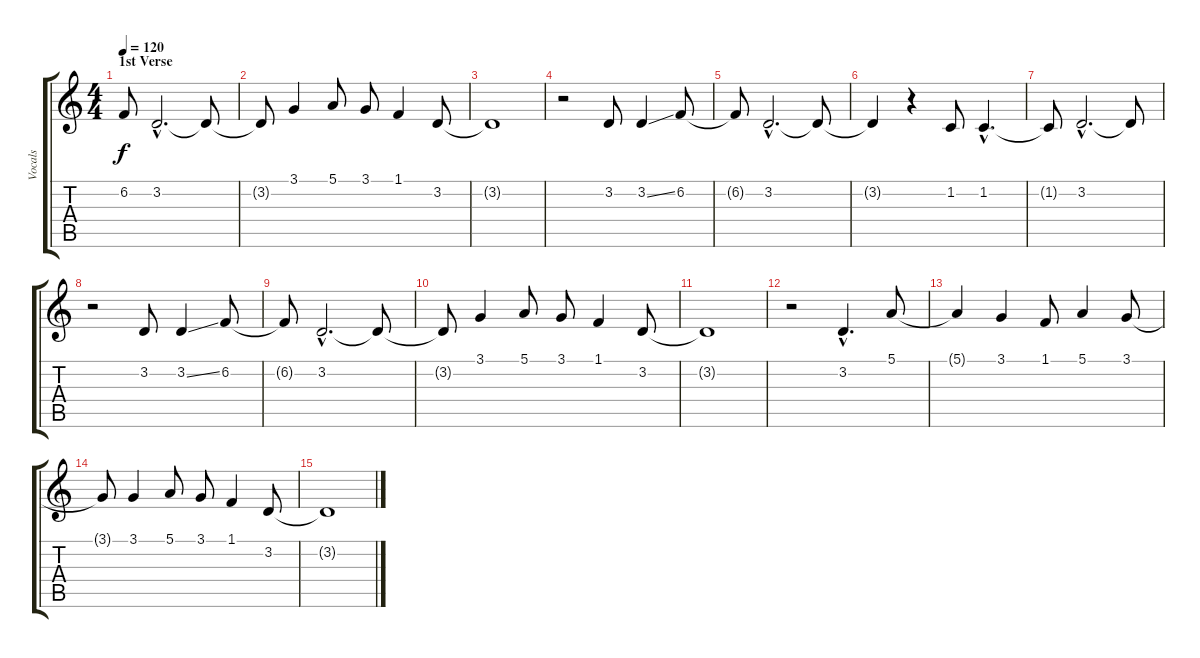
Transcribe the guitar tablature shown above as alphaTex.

\track ("Vocals" "Vocals") {instrument sopranosax}
\staff {score tabs}
\tuning (E4 B3 G3 D3 A2 E2) {hide}
\ts (4 4)
\section ("" "1st Verse")
\tempo 120
\clef g2
\ks c
6.2{t}.8{dy f} 3.2{hac}.2{d} 3.2{t}.8 |
3.2{t}.8 3.1.4 5.1.8 3.1.8 1.1.4 3.2.8 |
3.2{t}.1 |
r.2 3.2.8 3.2{ss}.4 6.2.8 |
6.2{t}.8 3.2{hac}.2{d} 3.2{t}.8 |
3.2{t}.4 r.4 1.2.8 1.2{hac}.4{d} |
1.2{t}.8 3.2{hac}.2{d} 3.2{t}.8 |
r.2 3.2.8 3.2{ss}.4 6.2.8 |
6.2{t}.8 3.2{hac}.2{d} 3.2{t}.8 |
3.2{t}.8 3.1.4 5.1.8 3.1.8 1.1.4 3.2.8 |
3.2{t}.1 |
r.2 3.2{hac}.4{d} 5.1.8 |
5.1{t}.4 3.1.4 1.1.8 5.1.4 3.1.8 |
3.1{t}.8 3.1.4 5.1.8 3.1.8 1.1.4 3.2.8 |
3.2{t}.1
